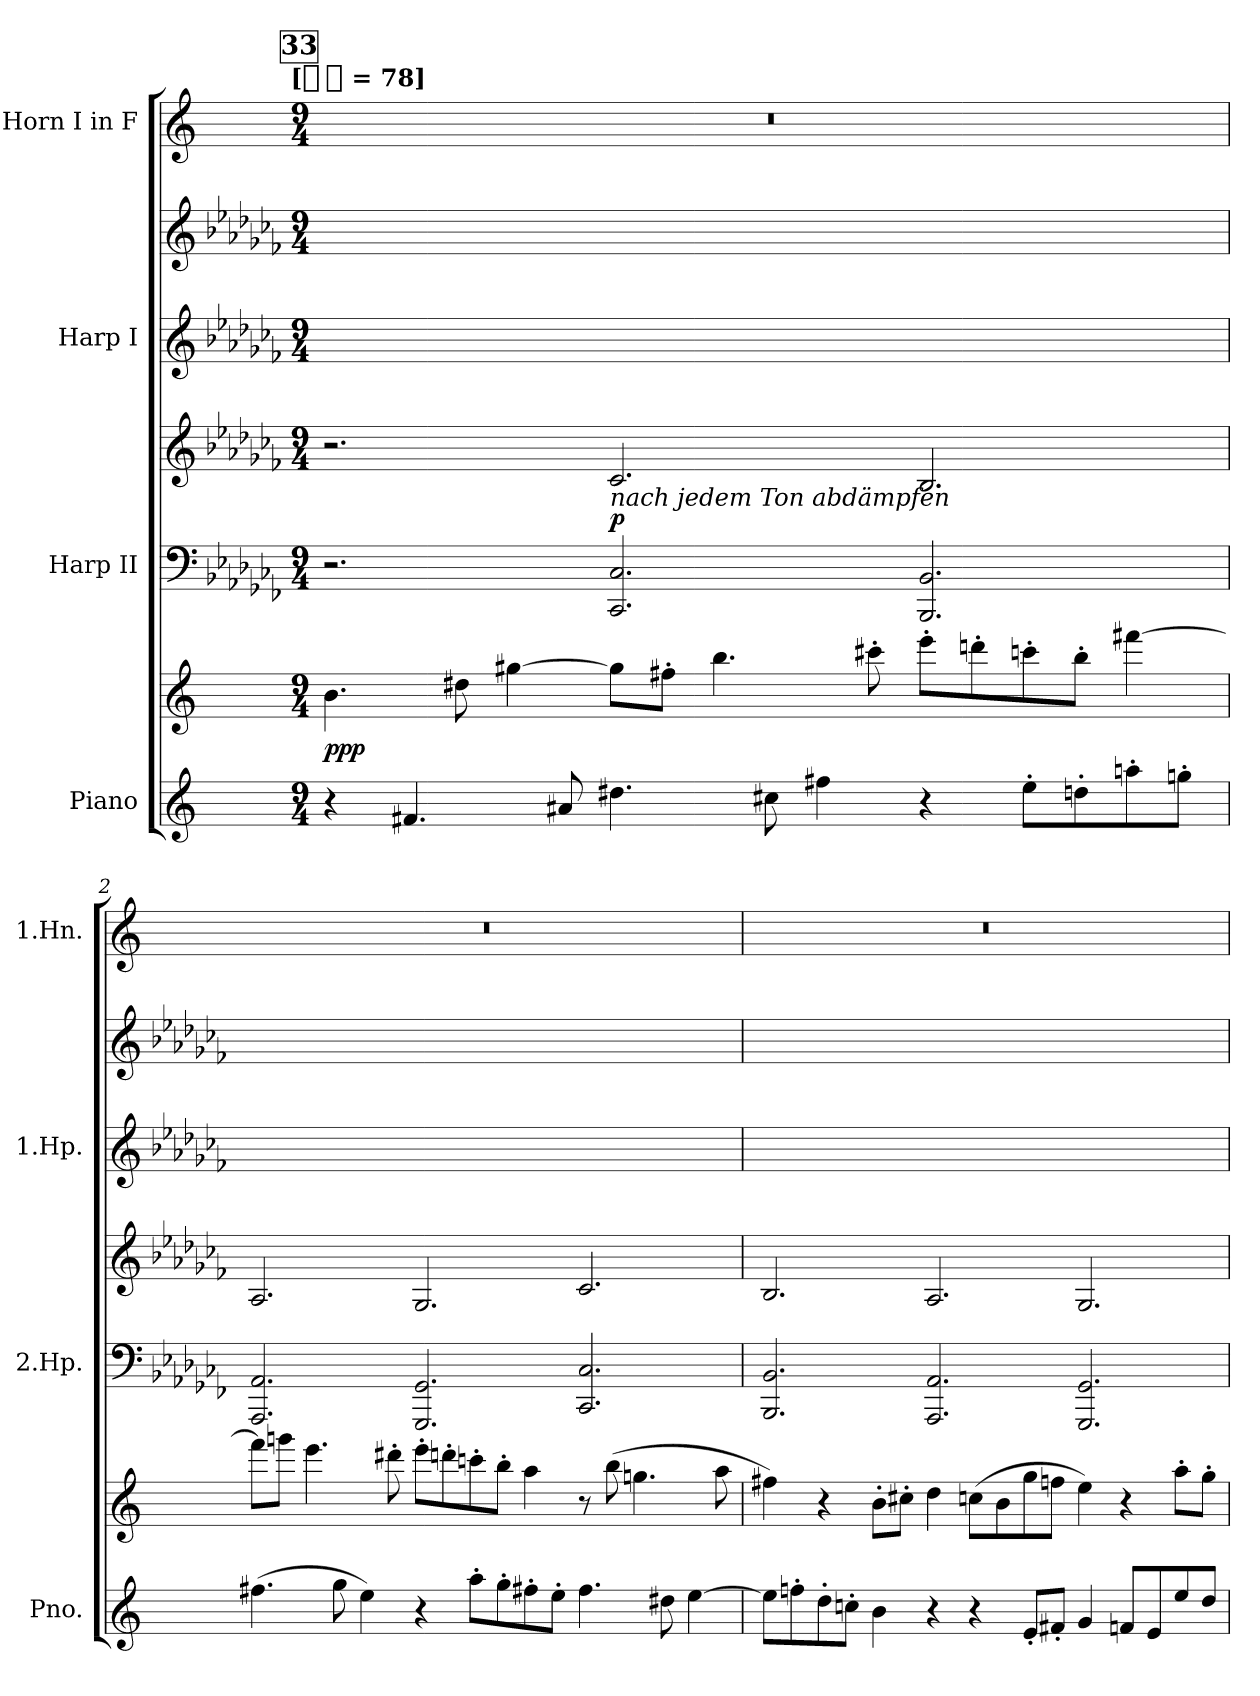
**kern	**kern	**dynam	**kern	**kern	**dynam	**kern	**kern	**kern
*part4	*part4	*part4	*part3	*part3	*part3	*part2	*part2	*part1
*staff7	*staff6	*staff6/7	*staff5	*staff4	*staff4/5	*staff3	*staff2	*staff1
*I"Piano	*	*	*I"Harp II	*	*	*I"Harp I	*	*I"Horn I in F
*I'Pno.	*	*	*I'2.Hp.	*	*	*I'1.Hp.	*	*I'1.Hn.
*clefG2	*clefG2	*	*clefF4	*clefG2	*	*clefG2	*clefG2	*clefG2
*	*	*	*	*	*	*	*	*ITrd4c7
*k[]	*k[]	*	*k[b-e-a-d-g-c-f-]	*k[b-e-a-d-g-c-f-]	*	*k[b-e-a-d-g-c-f-]	*k[b-e-a-d-g-c-f-]	*k[b-]
*C:	*C:	*	*C-:	*C-:	*	*C-:	*C-:	*F:
!!LO:TX:omd:t=[[half-dot] = 78]
*M9/4	*M9/4	*	*M9/4	*M9/4	*	*M9/4	*M9/4	*M9/4
*MM234	*MM234	*	*MM234	*MM234	*	*MM234	*MM234	*MM234
!!LO:REH:place=s1:t=33
=1	=1	=1	=1	=1	=1	=1	=1	=1
4r	4.b	ppp	2.r	2.r	.	4ryy	4ryy	4%9r
4.f#X	.	.	.	.	.	2ryy	2ryy	.
.	8dd#X	.	.	.	.	.	.	.
.	[4gg#X	.	.	.	.	.	.	.
8a#X	.	.	.	.	.	.	.	.
!	!	!	!	!LO:TX:b:i:t=nach jedem Ton abdämpfen	!	!	!	!
4.dd#X	8gg#L]	.	2.CC- 2.C-	2.c-	p	2ryy	2ryy	.
.	8ff#X'J	.	.	.	.	.	.	.
.	4.bb	.	.	.	.	.	.	.
8cc#X	.	.	.	.	.	.	.	.
4ff#X	.	.	.	.	.	4ryy	4ryy	.
.	8ccc#X'	.	.	.	.	.	.	.
4r	8eee'L	.	2.BBB- 2.BB-	2.B-	.	4ryy	4ryy	.
.	8dddn'	.	.	.	.	.	.	.
8ee'L	8cccn'	.	.	.	.	4ryy	4ryy	.
8ddn'	8bb'J	.	.	.	.	.	.	.
8aan'	[4fff#X	.	.	.	.	4ryy	4ryy	.
8ggn'J	.	.	.	.	.	.	.	.
=2	=2	=2	=2	=2	=2	=2	=2	=2
(4.ff#X	8fff#L]	.	2.AAA- 2.AA-	2.A-	.	4ryy	4ryy	4%9r
.	8gggnJ	.	.	.	.	.	.	.
.	4.eee	.	.	.	.	8ryy	8ryy	.
8gg	.	.	.	.	.	8ryy	8ryy	.
4ee)	.	.	.	.	.	4ryy	4ryy	.
.	8ddd#X'	.	.	.	.	.	.	.
4r	8eee'L	.	2.GGG- 2.GG-	2.G-	.	4ryy	4ryy	.
.	8dddn'	.	.	.	.	.	.	.
8aa'L	8cccn'	.	.	.	.	2ryy	2ryy	.
8gg'	8bb'J	.	.	.	.	.	.	.
8ff#X'	4aa	.	.	.	.	.	.	.
8ee'J	.	.	.	.	.	.	.	.
4.ff#	8r	.	2.CC- 2.C-	2.c-	.	2.ryy	2.ryy	.
.	(8bb	.	.	.	.	.	.	.
.	4.ggn	.	.	.	.	.	.	.
8dd#X	.	.	.	.	.	.	.	.
[4ee	.	.	.	.	.	.	.	.
.	8aa	.	.	.	.	.	.	.
=3	=3	=3	=3	=3	=3	=3	=3	=3
8eeL]	4ff#X)	.	2.BBB- 2.BB-	2.B-	.	4ryy	4ryy	4%9r
8ffn'	.	.	.	.	.	.	.	.
8dd'	4r	.	.	.	.	2ryy	2ryy	.
8ccn'J	.	.	.	.	.	.	.	.
4b	8b'L	.	.	.	.	.	.	.
.	8cc#X'J	.	.	.	.	.	.	.
4r	4dd	.	2.AAA- 2.AA-	2.A-	.	2ryy	2ryy	.
4r	(8ccnL	.	.	.	.	.	.	.
.	8b	.	.	.	.	.	.	.
8e'L	8gg	.	.	.	.	4ryy	4ryy	.
8f#X'J	8ffnJ	.	.	.	.	.	.	.
4g	4ee)	.	2.GGG- 2.GG-	2.G-	.	4ryy	4ryy	.
8fnL	4r	.	.	.	.	4ryy	4ryy	.
8e	.	.	.	.	.	.	.	.
8ee	8aa'L	.	.	.	.	4ryy	4ryy	.
8ddJ	8gg'J	.	.	.	.	.	.	.
=	=	=	=	=	=	=	=	=
*-	*-	*-	*-	*-	*-	*-	*-	*-
